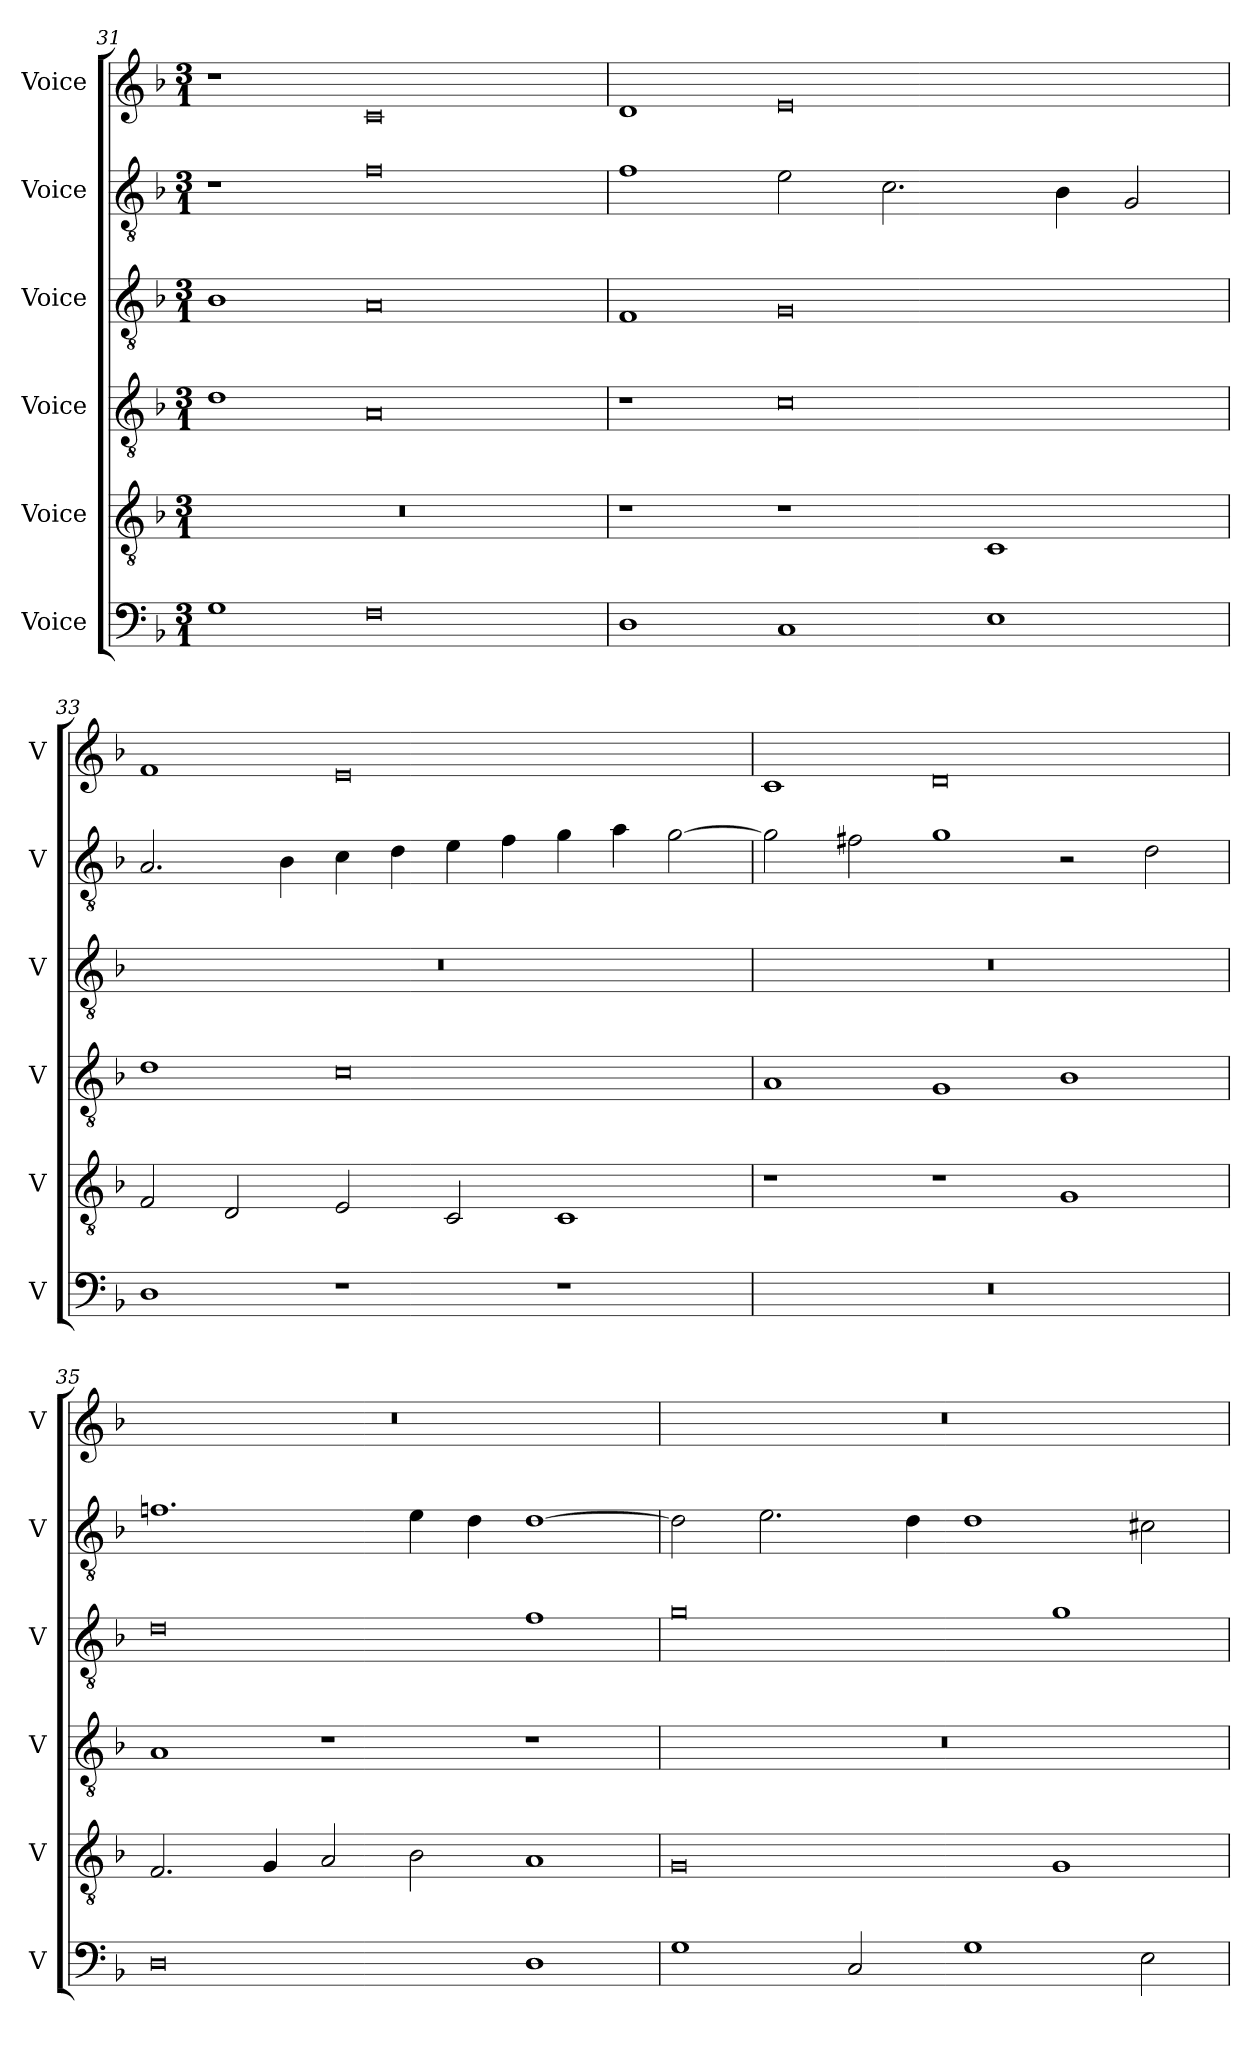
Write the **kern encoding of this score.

**kern	**kern	**kern	**kern	**kern	**kern
*part6	*part5	*part4	*part3	*part2	*part1
*staff6	*staff5	*staff4	*staff3	*staff2	*staff1
*I"Voice	*I"Voice	*I"Voice	*I"Voice	*I"Voice	*I"Voice
*I'V	*I'V	*I'V	*I'V	*I'V	*I'V
*clefF4	*clefGv2	*clefGv2	*clefGv2	*clefGv2	*clefG2
*k[b-]	*k[b-]	*k[b-]	*k[b-]	*k[b-]	*k[b-]
*M3/1	*M3/1	*M3/1	*M3/1	*M3/1	*M3/1
=31	=31	=31	=31	=31	=31
1G	0.r	1d	1B-	1r	1r
0F	.	0A	0A	0f	0c
=32	=32	=32	=32	=32	=32
1D	1r	1r	1F	1f	1d
1C	1r	0c	0G	2e\	0e
.	.	.	.	2.c\	.
1E	1C	.	.	.	.
.	.	.	.	4B-\	.
.	.	.	.	2G/	.
!!LO:LB:g=z
=33	=33	=33	=33	=33	=33
1D	2F/	1d	0.r	2.A/	1f
.	2D/	.	.	.	.
.	.	.	.	4B-\	.
1r	2E/	0c	.	4c\	0e
.	.	.	.	4d\	.
.	2C/	.	.	4e\	.
.	.	.	.	4f\	.
1r	1C	.	.	4g\	.
.	.	.	.	4a\	.
.	.	.	.	[2g\	.
=34	=34	=34	=34	=34	=34
0.r	1r	1A	0.r	2g\]	1c
.	.	.	.	2f#X\	.
.	1r	1G	.	1g	0d
.	1G	1B-	.	2r	.
.	.	.	.	2d\	.
!!LO:PB:g=z
=35	=35	=35	=35	=35	=35
0D	2.F/	1A	0d	1.fn	0.r
.	4G/	.	.	.	.
.	2A/	1r	.	.	.
.	2B-\	.	.	4e\	.
.	.	.	.	4d\	.
1D	1A	1r	1f	[1d	.
=36	=36	=36	=36	=36	=36
1G	0G	0.r	0g	2d\]	0.r
.	.	.	.	2.e\	.
2C/	.	.	.	.	.
.	.	.	.	4d\	.
1G	.	.	.	1d	.
.	1G	.	1g	.	.
2E\	.	.	.	2c#X\	.
=	=	=	=	=	=
*-	*-	*-	*-	*-	*-
